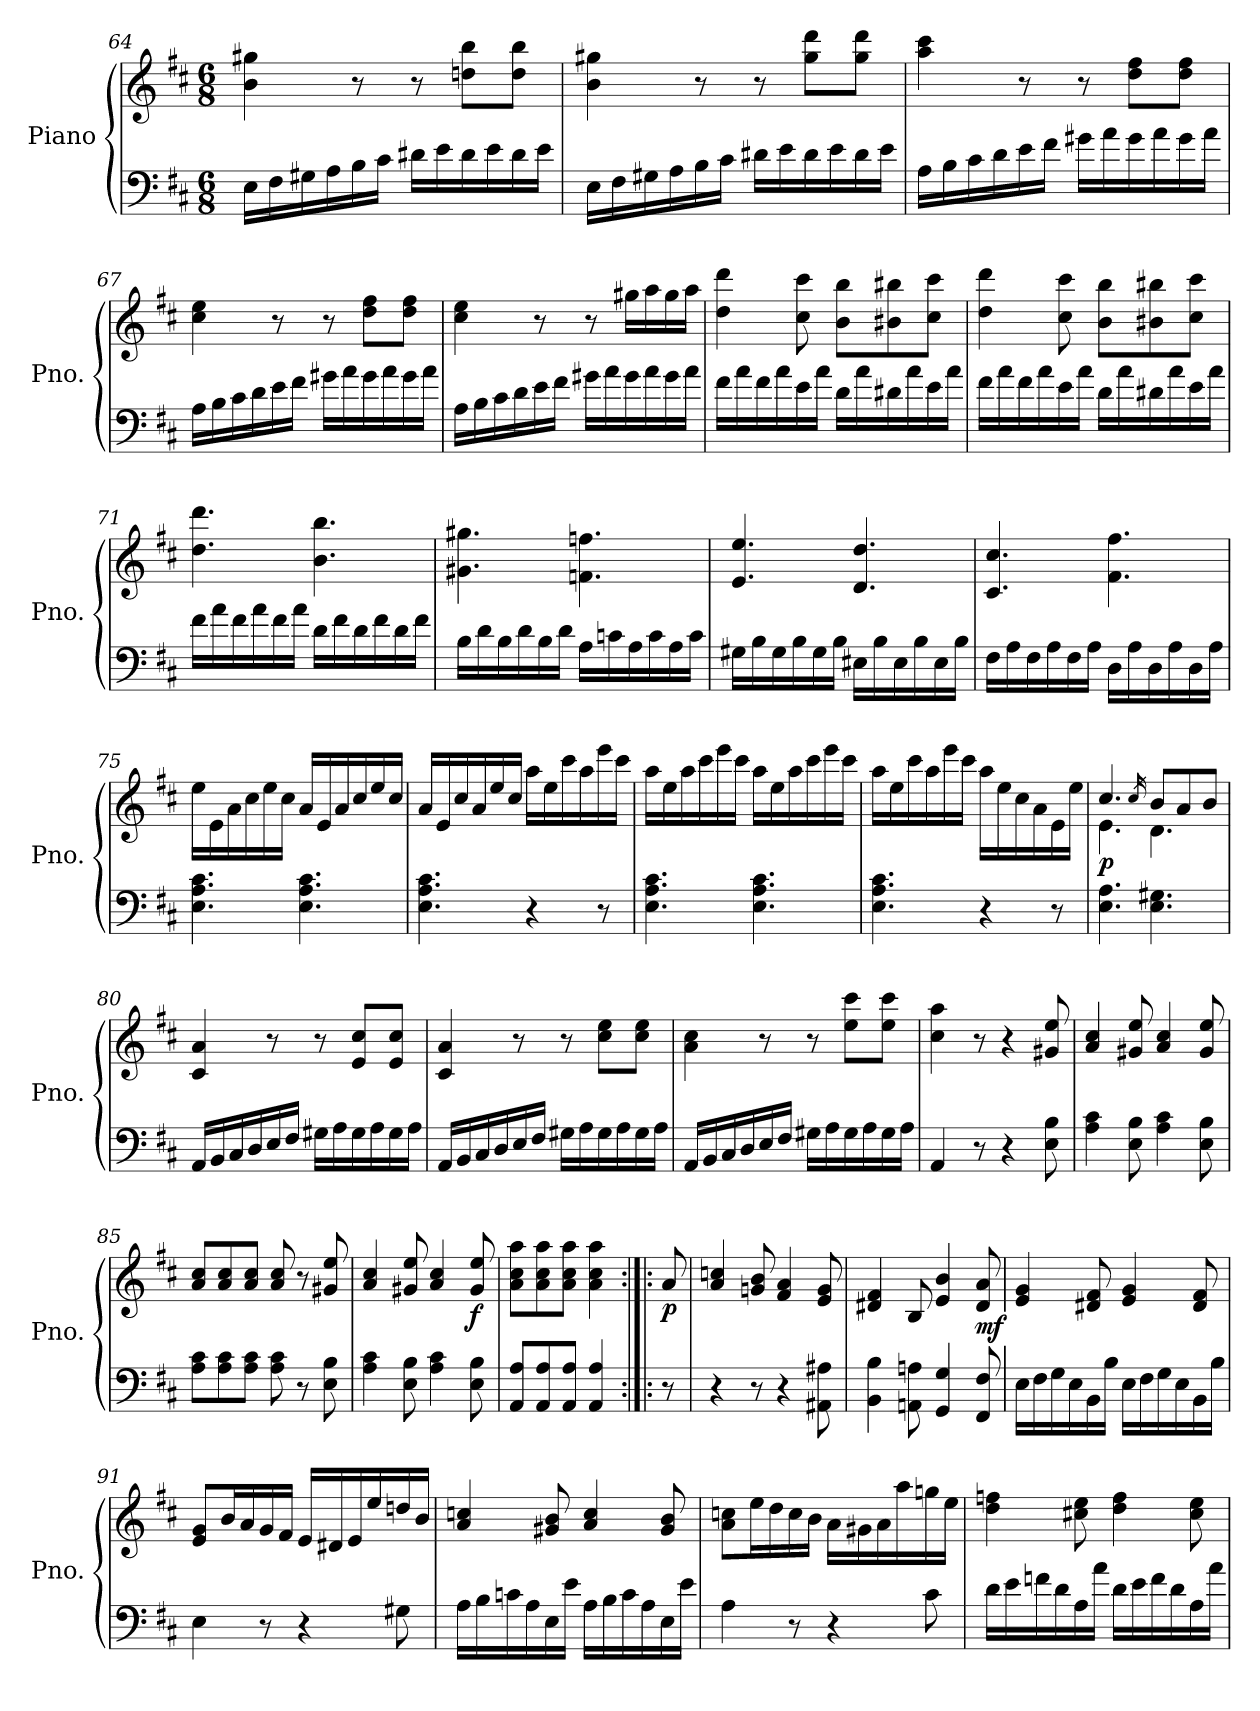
**kern	**kern	**dynam
*part1	*part1	*part1
*staff2	*staff1	*staff1/2
*I"Piano	*	*
*I'Pno.	*	*
*clefF4	*clefG2	*
*k[f#c#]	*k[f#c#]	*
*D:	*D:	*
*M6/8	*M6/8	*
=64	=64	=64
16E\LL	4b\ 4gg#X\	.
16F#\	.	.
16G#X\	.	.
16A\	.	.
16B\	8r	.
16c#\JJ	.	.
16d#X\LL	8r	.
16e\	.	.
16d#\	8ddn\ 8bb\L	.
16e\	.	.
16d#\	8dd\ 8bb\J	.
16e\JJ	.	.
!!LO:LB:g=z
=65	=65	=65
16E\LL	4b\ 4gg#X\	.
16F#\	.	.
16G#X\	.	.
16A\	.	.
16B\	8r	.
16c#\JJ	.	.
16d#X\LL	8r	.
16e\	.	.
16d#\	8gg#\ 8ddd\L	.
16e\	.	.
16d#\	8gg#\ 8ddd\J	.
16e\JJ	.	.
=66	=66	=66
16A\LL	4aa\ 4ccc#\	.
16B\	.	.
16c#\	.	.
16d\	.	.
16e\	8r	.
16f#\JJ	.	.
16g#X\LL	8r	.
16a\	.	.
16g#\	8dd\ 8ff#\L	.
16a\	.	.
16g#\	8dd\ 8ff#\J	.
16a\JJ	.	.
!!LO:LB:g=z
=67	=67	=67
16A\LL	4cc#\ 4ee\	.
16B\	.	.
16c#\	.	.
16d\	.	.
16e\	8r	.
16f#\JJ	.	.
16g#X\LL	8r	.
16a\	.	.
16g#\	8dd\ 8ff#\L	.
16a\	.	.
16g#\	8dd\ 8ff#\J	.
16a\JJ	.	.
!!LO:LB:g=z
=68	=68	=68
16A\LL	4cc#\ 4ee\	.
16B\	.	.
16c#\	.	.
16d\	.	.
16e\	8r	.
16f#\JJ	.	.
16g#X\LL	8r	.
16a\	.	.
16g#\	16gg#X\LL	.
16a\	16aa\	.
16g#\	16gg#\	.
16a\JJ	16aa\JJ	.
=69	=69	=69
16f#\LL	4dd\ 4ddd\	.
16a\	.	.
16f#\	.	.
16a\	.	.
16e\	8cc#\ 8ccc#\	.
16a\JJ	.	.
16d\LL	8b\ 8bb\L	.
16a\	.	.
16d#X\	8b#X\ 8bb#X\	.
16a\	.	.
16e\	8cc#\ 8ccc#\J	.
16a\JJ	.	.
!!LO:LB:g=z
=70	=70	=70
16f#\LL	4dd\ 4ddd\	.
16a\	.	.
16f#\	.	.
16a\	.	.
16e\	8cc#\ 8ccc#\	.
16a\JJ	.	.
16d\LL	8b\ 8bb\L	.
16a\	.	.
16d#X\	8b#X\ 8bb#X\	.
16a\	.	.
16e\	8cc#\ 8ccc#\J	.
16a\JJ	.	.
!!LO:LB:g=z
=71	=71	=71
16f#\LL	4.dd\ 4.ddd\	.
16a\	.	.
16f#\	.	.
16a\	.	.
16f#\	.	.
16a\JJ	.	.
16d\LL	4.b\ 4.bb\	.
16f#\	.	.
16d\	.	.
16f#\	.	.
16d\	.	.
16f#\JJ	.	.
=72	=72	=72
16B\LL	4.g#X\ 4.gg#X\	.
16d\	.	.
16B\	.	.
16d\	.	.
16B\	.	.
16d\JJ	.	.
16A\LL	4.fn\ 4.ffn\	.
16cn\	.	.
16A\	.	.
16c\	.	.
16A\	.	.
16c\JJ	.	.
=73	=73	=73
16G#X\LL	4.e/ 4.ee/	.
16B\	.	.
16G#\	.	.
16B\	.	.
16G#\	.	.
16B\JJ	.	.
16E#X\LL	4.d/ 4.dd/	.
16B\	.	.
16E#\	.	.
16B\	.	.
16E#\	.	.
16B\JJ	.	.
!!LO:PB:g=z
=74	=74	=74
16F#\LL	4.c#/ 4.cc#/	.
16A\	.	.
16F#\	.	.
16A\	.	.
16F#\	.	.
16A\JJ	.	.
16D\LL	4.f#\ 4.ff#\	.
16A\	.	.
16D\	.	.
16A\	.	.
16D\	.	.
16A\JJ	.	.
!!LO:LB:g=z
=75	=75	=75
4.E\ 4.A\ 4.c#\	16ee\LL	.
.	16e\	.
.	16a\	.
.	16cc#\	.
.	16ee\	.
.	16cc#\JJ	.
4.E\ 4.A\ 4.c#\	16a/LL	.
.	16e/	.
.	16a/	.
.	16cc#/	.
.	16ee/	.
.	16cc#/JJ	.
=76	=76	=76
4.E\ 4.A\ 4.c#\	16a/LL	.
.	16e/	.
.	16cc#/	.
.	16a/	.
.	16ee/	.
.	16cc#/JJ	.
4r	16aa\LL	.
.	16ee\	.
.	16ccc#\	.
.	16aa\	.
8r	16eee\	.
.	16ccc#\JJ	.
=77	=77	=77
4.E\ 4.A\ 4.c#\	16aa\LL	.
.	16ee\	.
.	16aa\	.
.	16ccc#\	.
.	16eee\	.
.	16ccc#\JJ	.
4.E\ 4.A\ 4.c#\	16aa\LL	.
.	16ee\	.
.	16aa\	.
.	16ccc#\	.
.	16eee\	.
.	16ccc#\JJ	.
!!LO:LB:g=z
=78	=78	=78
4.E\ 4.A\ 4.c#\	16aa\LL	.
.	16ee\	.
.	16ccc#\	.
.	16aa\	.
.	16eee\	.
.	16ccc#\JJ	.
4r	16aa\LL	.
.	16ee\	.
.	16cc#\	.
.	16a\	.
8r	16e\	.
.	16ee\JJ	.
!!LO:LB:g=z
=79	=79	=79
*	*^	*
!	!	!	!LO:DY:b
4.E\ 4.A\	4.cc#/	4.e\	p
.	16qcc#/	.	.
4.E\ 4.G#X\	8b/L	4.d\	.
.	8a/	.	.
.	8b/J	.	.
*	*v	*v	*
=80	=80	=80
16AA/LL	4c#/ 4a/	.
16BB/	.	.
16C#/	.	.
16D/	.	.
16E/	8r	.
16F#/JJ	.	.
16G#X\LL	8r	.
16A\	.	.
16G#\	8e/ 8cc#/L	.
16A\	.	.
16G#\	8e/ 8cc#/J	.
16A\JJ	.	.
=81	=81	=81
16AA/LL	4c#/ 4a/	.
16BB/	.	.
16C#/	.	.
16D/	.	.
16E/	8r	.
16F#/JJ	.	.
16G#X\LL	8r	.
16A\	.	.
16G#\	8cc#\ 8ee\L	.
16A\	.	.
16G#\	8cc#\ 8ee\J	.
16A\JJ	.	.
=82	=82	=82
16AA/LL	4a\ 4cc#\	.
16BB/	.	.
16C#/	.	.
16D/	.	.
16E/	8r	.
16F#/JJ	.	.
16G#X\LL	8r	.
16A\	.	.
16G#\	8ee\ 8ccc#\L	.
16A\	.	.
16G#\	8ee\ 8ccc#\J	.
16A\JJ	.	.
!!LO:LB:g=z
=83	=83	=83
4AA/	4cc#\ 4aa\	.
8r	8r	.
4r	4r	.
8E\ 8B\	8g#X/ 8ee/	.
!!LO:LB:g=z
=84	=84	=84
4A\ 4c#\	4a/ 4cc#/	.
8E\ 8B\	8g#X/ 8ee/	.
4A\ 4c#\	4a/ 4cc#/	.
8E\ 8B\	8g#/ 8ee/	.
=85	=85	=85
8A\ 8c#\L	8a/ 8cc#/L	.
8A\ 8c#\	8a/ 8cc#/	.
8A\ 8c#\J	8a/ 8cc#/J	.
8A\ 8c#\	8a/ 8cc#/	.
8r	8r	.
8E\ 8B\	8g#X/ 8ee/	.
=86	=86	=86
4A\ 4c#\	4a/ 4cc#/	.
8E\ 8B\	8g#X/ 8ee/	.
4A\ 4c#\	4a/ 4cc#/	.
!	!	!LO:DY:b
8E\ 8B\	8g#/ 8ee/	f
=87	=87	=87
8AA/ 8A/L	8a\ 8cc#\ 8aa\L	.
8AA/ 8A/	8a\ 8cc#\ 8aa\	.
8AA/ 8A/J	8a\ 8cc#\ 8aa\J	.
4AA/ 4A/	4a\ 4cc#\ 4aa\	.
=87X1:|!|:	=87X1:|!|:	=87X1:|!|:
!	!	!LO:DY:b
8r	8a/	p
=88	=88	=88
4r	4a/ 4ccn/	.
8r	8gn/ 8b/	.
4r	4f#/ 4a/	.
8AA#X\ 8A#X\	8e/ 8g/	.
=89	=89	=89
4BB\ 4B\	4d#X/ 4f#/	.
8AAn\ 8An\	8B/	.
4GG/ 4G/	4e/ 4b/	.
!	!	!LO:DY:b
8FF#/ 8F#/	8d#/ 8a/	mf
!!LO:PB:g=z
=90	=90	=90
16E\LL	4e/ 4g/	.
16F#\	.	.
16G\	.	.
16E\	.	.
16BB\	8d#X/ 8f#/	.
16B\JJ	.	.
16E\LL	4e/ 4g/	.
16F#\	.	.
16G\	.	.
16E\	.	.
16BB\	8d#/ 8f#/	.
16B\JJ	.	.
=91	=91	=91
4E\	8e/ 8g/L	.
.	16b/L	.
.	16a/	.
8r	16g/	.
.	16f#/JJ	.
4r	16e/LL	.
.	16d#X/	.
.	16e/	.
.	16ee/	.
8G#X\	16ddn/	.
.	16b/JJ	.
=92	=92	=92
16A\LL	4a/ 4ccn/	.
16B\	.	.
16cn\	.	.
16A\	.	.
16E\	8g#X/ 8b/	.
16e\JJ	.	.
16A\LL	4a/ 4cc/	.
16B\	.	.
16c\	.	.
16A\	.	.
16E\	8g#/ 8b/	.
16e\JJ	.	.
!!LO:LB:g=z
=93	=93	=93
4A\	8a\ 8ccn\L	.
.	16ee\L	.
.	16dd\	.
8r	16cc\	.
.	16b\JJ	.
4r	16a\LL	.
.	16g#X\	.
.	16a\	.
.	16aa\	.
8c#\	16ggn\	.
.	16ee\JJ	.
=94	=94	=94
16d\LL	4dd\ 4ffn\	.
16e\	.	.
16fn\	.	.
16d\	.	.
16A\	8cc#X\ 8ee\	.
16a\JJ	.	.
16d\LL	4dd\ 4ff\	.
16e\	.	.
16f\	.	.
16d\	.	.
16A\	8cc#\ 8ee\	.
16a\JJ	.	.
=	=	=
*-	*-	*-
